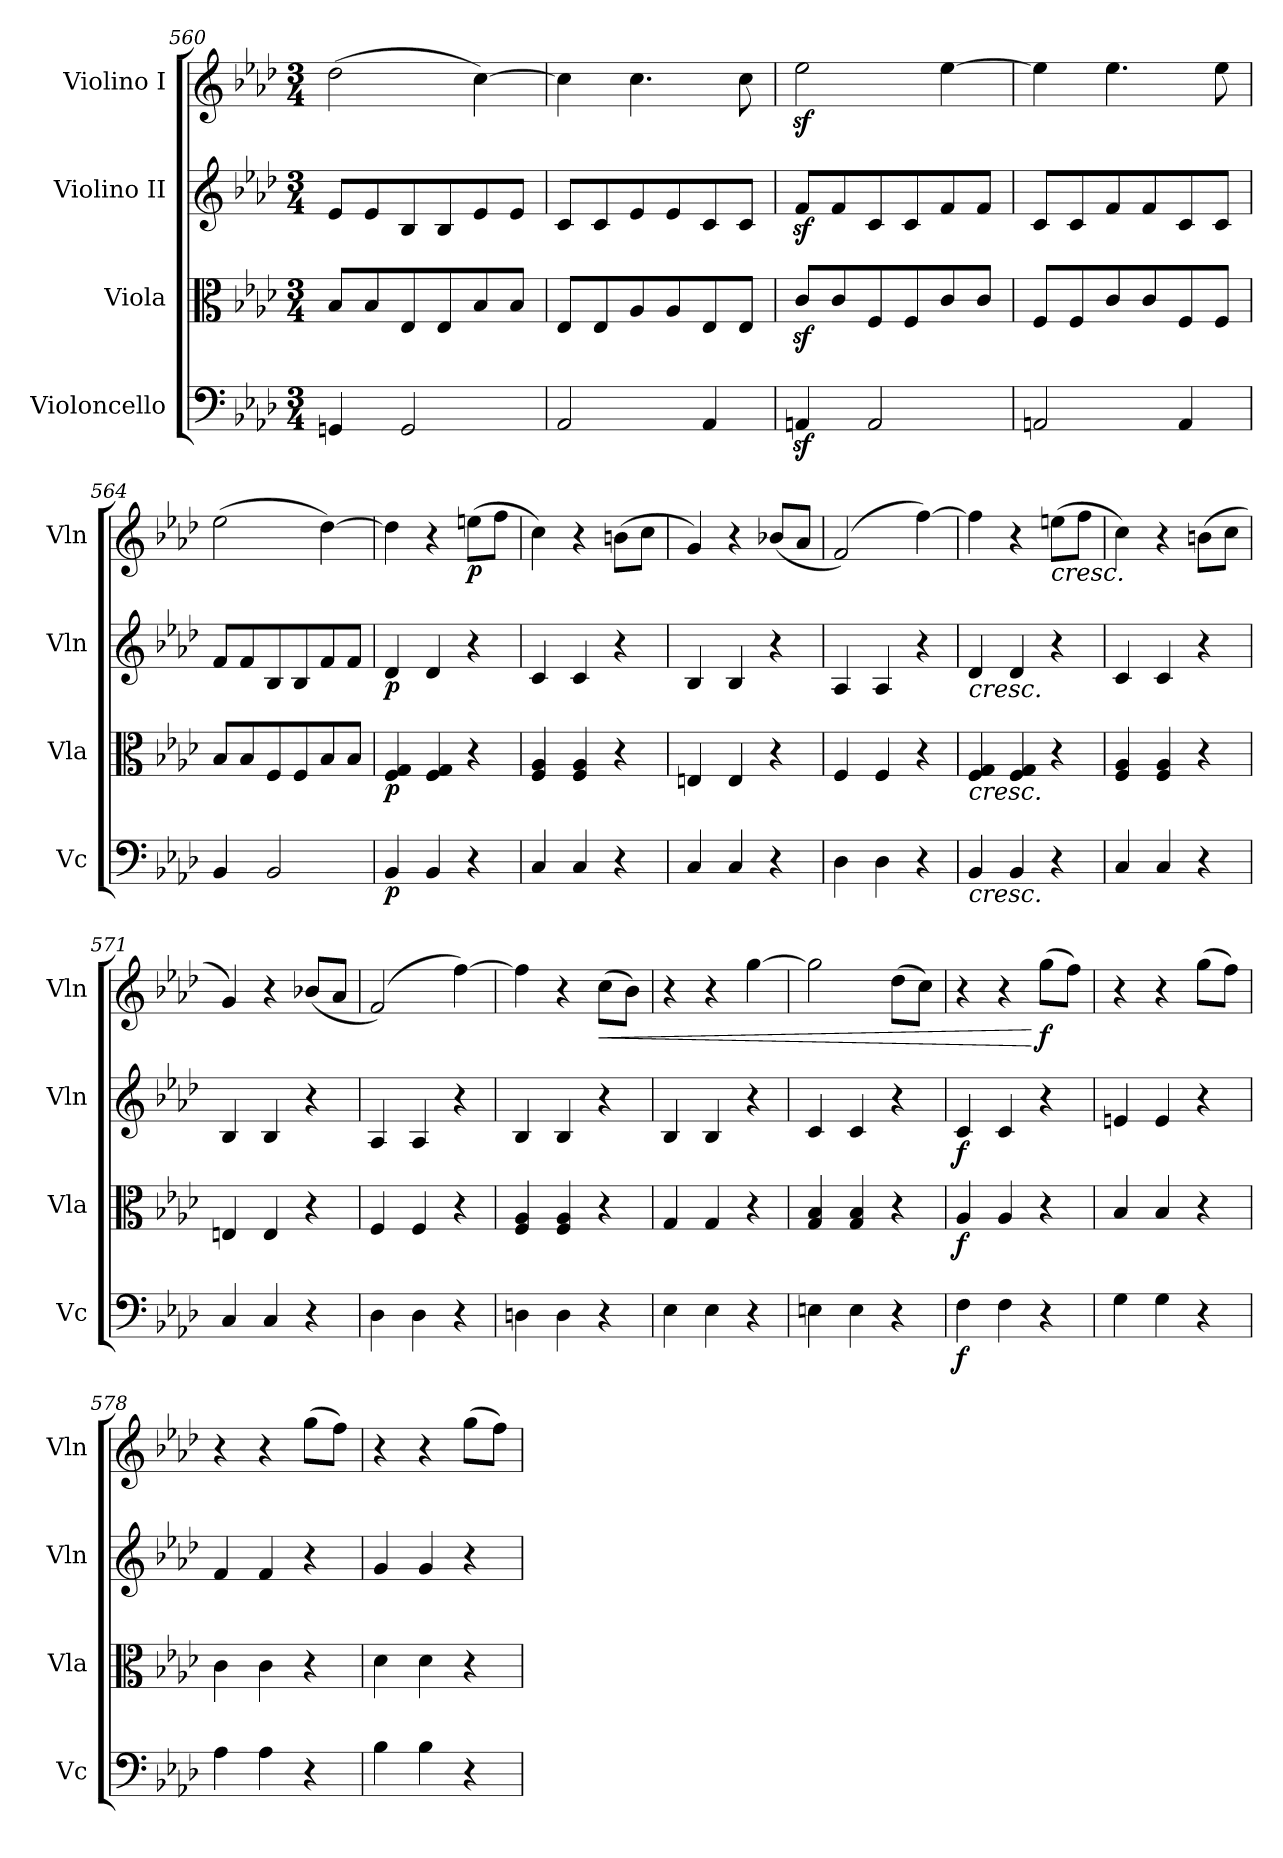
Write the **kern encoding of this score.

**kern	**dynam	**kern	**dynam	**kern	**dynam	**kern	**dynam
*part4	*part4	*part3	*part3	*part2	*part2	*part1	*part1
*staff4	*staff4	*staff3	*staff3	*staff2	*staff2	*staff1	*staff1
*I"Violoncello	*	*I"Viola	*	*I"Violino II	*	*I"Violino I	*
*I'Vc	*	*I'Vla	*	*I'Vln	*	*I'Vln	*
!!LO:PB:g=z
*clefF4	*	*clefC3	*	*clefG2	*	*clefG2	*
*k[b-e-a-d-]	*	*k[b-e-a-d-]	*	*k[b-e-a-d-]	*	*k[b-e-a-d-]	*
*M3/4	*	*M3/4	*	*M3/4	*	*M3/4	*
=560	=560	=560	=560	=560	=560	=560	=560
4GGn/	.	8B-/L	.	8e-/L	.	(2dd-\	.
.	.	8B-/	.	8e-/	.	.	.
2GG/	.	8E-/	.	8B-/	.	.	.
.	.	8E-/	.	8B-/	.	.	.
.	.	8B-/	.	8e-/	.	[4cc\)	.
.	.	8B-/J	.	8e-/J	.	.	.
=561	=561	=561	=561	=561	=561	=561	=561
2AA-/	.	8E-/L	.	8c/L	.	4cc\]	.
.	.	8E-/	.	8c/	.	.	.
.	.	8A-/	.	8e-/	.	4.cc\	.
.	.	8A-/	.	8e-/	.	.	.
4AA-/	.	8E-/	.	8c/	.	.	.
.	.	8E-/J	.	8c/J	.	8cc\	.
=562	=562	=562	=562	=562	=562	=562	=562
4AAnz</	.	8cz</L	.	8fz</L	.	2ee-z<\	.
.	.	8c/	.	8f/	.	.	.
2AA/	.	8F/	.	8c/	.	.	.
.	.	8F/	.	8c/	.	.	.
.	.	8c/	.	8f/	.	[4ee-\	.
.	.	8c/J	.	8f/J	.	.	.
=563	=563	=563	=563	=563	=563	=563	=563
2AAn/	.	8F/L	.	8c/L	.	4ee-\]	.
.	.	8F/	.	8c/	.	.	.
.	.	8c/	.	8f/	.	4.ee-\	.
.	.	8c/	.	8f/	.	.	.
4AA/	.	8F/	.	8c/	.	.	.
.	.	8F/J	.	8c/J	.	8ee-\	.
=564	=564	=564	=564	=564	=564	=564	=564
4BB-/	.	8B-/L	.	8f/L	.	(2ee-\	.
.	.	8B-/	.	8f/	.	.	.
2BB-/	.	8F/	.	8B-/	.	.	.
.	.	8F/	.	8B-/	.	.	.
.	.	8B-/	.	8f/	.	[4dd-\)	.
.	.	8B-/J	.	8f/J	.	.	.
=565	=565	=565	=565	=565	=565	=565	=565
!	!LO:DY:b	!	!LO:DY:b	!	!LO:DY:b	!	!
4BB-/	p	4F/ 4G/	p	4d-/	p	4dd-\]	.
4BB-/	.	4F/ 4G/	.	4d-/	.	4r	.
!	!	!	!	!	!	!	!LO:DY:b
4r	.	4r	.	4r	.	(8een\L	p
.	.	.	.	.	.	8ff\J	.
=566	=566	=566	=566	=566	=566	=566	=566
4C/	.	4F/ 4A-/	.	4c/	.	4cc\)	.
4C/	.	4F/ 4A-/	.	4c/	.	4r	.
4r	.	4r	.	4r	.	(8bn\L	.
.	.	.	.	.	.	8cc\J	.
=567	=567	=567	=567	=567	=567	=567	=567
4C/	.	4En/	.	4B-/	.	4g/)	.
4C/	.	4E/	.	4B-/	.	4r	.
4r	.	4r	.	4r	.	(8b-X/L	.
.	.	.	.	.	.	8a-/J	.
!!LO:LB:g=z
=568	=568	=568	=568	=568	=568	=568	=568
4D-\	.	4F/	.	4A-/	.	(2f/)	.
4D-\	.	4F/	.	4A-/	.	.	.
4r	.	4r	.	4r	.	[4ff\)	.
=569	=569	=569	=569	=569	=569	=569	=569
!	!LO:HP:b	!	!LO:HP:b	!	!LO:HP:b	!	!
4BB-/	<	4F/ 4G/	<	4d-/	<	4ff\]	.
4BB-/	.	4F/ 4G/	.	4d-/	.	4r	.
!	!	!	!	!	!	!	!LO:HP:b
4r	.	4r	.	4r	.	(8een\L	<
.	.	.	.	.	.	8ff\J	.
=570	=570	=570	=570	=570	=570	=570	=570
4C/	.	4F/ 4A-/	.	4c/	.	4cc\)	.
4C/	.	4F/ 4A-/	.	4c/	.	4r	.
4r	.	4r	.	4r	.	(8bn\L	.
.	.	.	.	.	.	8cc\J	.
=571	=571	=571	=571	=571	=571	=571	=571
4C/	.	4En/	.	4B-/	.	4g/)	.
4C/	.	4E/	.	4B-/	.	4r	.
4r	.	4r	.	4r	.	(8b-X/L	.
.	.	.	.	.	.	8a-/J	.
=572	=572	=572	=572	=572	=572	=572	=572
4D-\	.	4F/	.	4A-/	.	(2f/)	.
4D-\	.	4F/	.	4A-/	.	.	.
4r	.	4r	.	4r	.	[4ff\)	.
=573	=573	=573	=573	=573	=573	=573	=573
4Dn\	.	4F/ 4A-/	.	4B-/	.	4ff\]	.
4D\	.	4F/ 4A-/	.	4B-/	.	4r	.
!	!	!	!	!	!	!	!LO:HP:b
4r	.	4r	.	4r	.	(8cc\L	<
.	.	.	.	.	.	8b-\J)	.
=574	=574	=574	=574	=574	=574	=574	=574
4E-\	.	4G/	.	4B-/	.	4r	.
4E-\	.	4G/	.	4B-/	.	4r	.
4r	.	4r	.	4r	.	[4gg\	.
=575	=575	=575	=575	=575	=575	=575	=575
4En\	.	4G/ 4B-/	.	4c/	.	2gg\]	.
4E\	.	4G/ 4B-/	.	4c/	.	.	.
4r	.	4r	.	4r	.	(8dd-\L	.
.	.	.	.	.	.	8cc\J)	.
=576	=576	=576	=576	=576	=576	=576	=576
!	!LO:DY:b	!	!LO:DY:b	!	!LO:DY:b	!	!
4F\	f	4A-/	f	4c/	f	4r	.
4F\	.	4A-/	.	4c/	.	4r	.
!	!	!	!	!	!	!	!LO:DY:n=1:b
4r	.	4r	.	4r	.	(8gg\L	[ [ f
.	.	.	.	.	.	8ff\J)	.
=577	=577	=577	=577	=577	=577	=577	=577
4G\	.	4B-/	.	4en/	.	4r	.
4G\	.	4B-/	.	4e/	.	4r	.
4r	.	4r	.	4r	.	(8gg\L	.
.	.	.	.	.	.	8ff\J)	.
!!LO:LB:g=z
=578	=578	=578	=578	=578	=578	=578	=578
4A-\	.	4c\	.	4f/	.	4r	.
4A-\	.	4c\	.	4f/	.	4r	.
4r	.	4r	.	4r	.	(8gg\L	.
.	.	.	.	.	.	8ff\J)	.
=579	=579	=579	=579	=579	=579	=579	=579
4B-\	.	4d-\	.	4g/	.	4r	.
4B-\	.	4d-\	.	4g/	.	4r	.
4r	.	4r	.	4r	.	(8gg\L	.
.	.	.	.	.	.	8ff\J)	.
.	[	.	[	.	[	.	.
=	=	=	=	=	=	=	=
*-	*-	*-	*-	*-	*-	*-	*-
